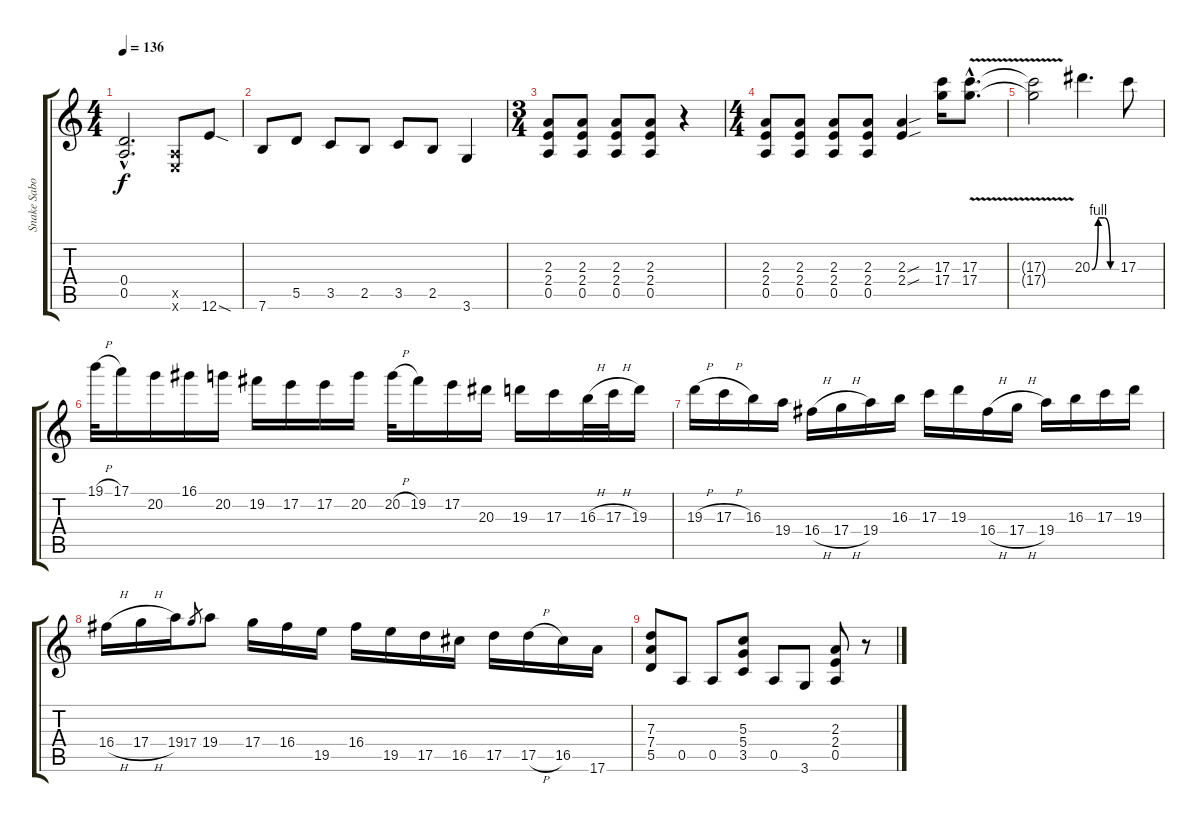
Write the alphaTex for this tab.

\track ("Snake Sabo" "Snake Sabo") {instrument distortionguitar}
\staff {score tabs}
\tuning (E4 B3 G3 D3 A2 E2) {hide}
\ts (4 4)
\tempo 136
\clef g2
\ks c
(0.4{hac} 0.5{hac}).2{d dy f} (0.5{x} 0.6{x}).8 12.6{sod}.8 |
7.6.8 5.5.8 3.5.8 2.5.8 3.5.8 2.5.8 3.6.4 |
\ts (3 4)
(2.3 2.4 0.5).8 (2.3 2.4 0.5).8 (2.3 2.4 0.5).8 (2.3 2.4 0.5).8 r.4 |
\ts (4 4)
(2.3 2.4 0.5).8 (2.3 2.4 0.5).8 (2.3 2.4 0.5).8 (2.3 2.4 0.5).8 (2.3{sou} 2.4{sou}).4 (17.3 17.4).16 (17.3{v hac} 17.4{hac}).8{d} |
(17.3{t} 17.4{t}).2 20.3{be (custom 0 0 15 4 30 4 45 0 60 0)}.4{d} 17.3.8 |
19.1{h}.32 17.1.16 20.2.16 16.1.16 20.2.16 19.2.16 17.2.16 17.2.16 20.2.16 20.2{h}.32 19.2.16 17.2.16 20.3.16 19.3.16 17.3.16 16.3{h}.32 17.3{h}.32 19.3.16 |
19.3{h}.16 17.3{h}.16 16.3.16 19.4.16 16.4{h}.16 17.4{h}.16 19.4.16 16.3.16 17.3.16 19.3.16 16.4{h}.16 17.4{h}.16 19.4.16 16.3.16 17.3.16 19.3.16 |
16.4{h}.16 17.4{h}.16 19.4.16 17.4.8{gr} 19.4.8 17.4.16 16.4.16 19.5.16 16.4.16 19.5.16 17.5.16 16.5.16 17.5.16 17.5{h}.16 16.5.16 17.6.16 |
(7.3 7.4 5.5).8 0.5.8 0.5.8 (5.3 5.4 3.5).8 0.5.8 3.6.8 (2.3 2.4 0.5).8 r.8
